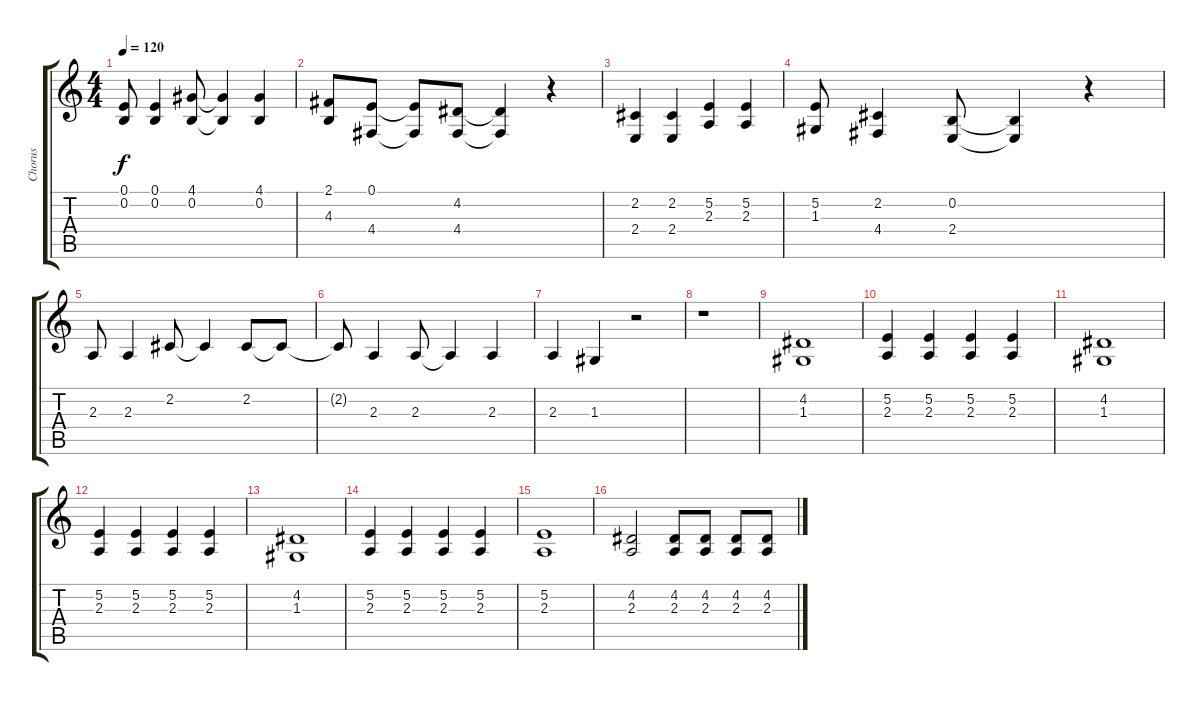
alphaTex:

\track ("Chorus" "Chorus") {instrument choiraahs}
\staff {score tabs}
\tuning (E4 B3 G3 D3 A2 E2) {hide}
\ts (4 4)
\tempo 120
\clef g2
\ks c
(0.1 0.2).8{dy f} (0.1 0.2).4 (4.1 0.2).8 (4.1{t} 0.2{t}).4 (4.1 0.2).4 |
(2.1 4.3).8 (0.1 4.4).8 (0.1{t} 4.4{t}).8 (4.2 4.4).8 (4.2{t} 4.4{t}).4 r.4 |
(2.2 2.4).4 (2.2 2.4).4 (5.2 2.3).4 (5.2 2.3).4 |
(5.2 1.3).8 (2.2 4.4).4 (0.2 2.4).8 (0.2{t} 2.4{t}).4 r.4 |
2.3.8 2.3.4 2.2.8 2.2{t}.4 2.2.8 2.2{t}.8 |
2.2{t}.8 2.3.4 2.3.8 2.3{t}.4 2.3.4 |
2.3.4 1.3.4 r.2 |
r.1 |
(4.2 1.3).1 |
(5.2 2.3).4 (5.2 2.3).4 (5.2 2.3).4 (5.2 2.3).4 |
(4.2 1.3).1 |
(5.2 2.3).4 (5.2 2.3).4 (5.2 2.3).4 (5.2 2.3).4 |
(4.2 1.3).1 |
(5.2 2.3).4 (5.2 2.3).4 (5.2 2.3).4 (5.2 2.3).4 |
(5.2 2.3).1 |
(4.2 2.3).2 (4.2 2.3).8 (4.2 2.3).8 (4.2 2.3).8 (4.2 2.3).8
